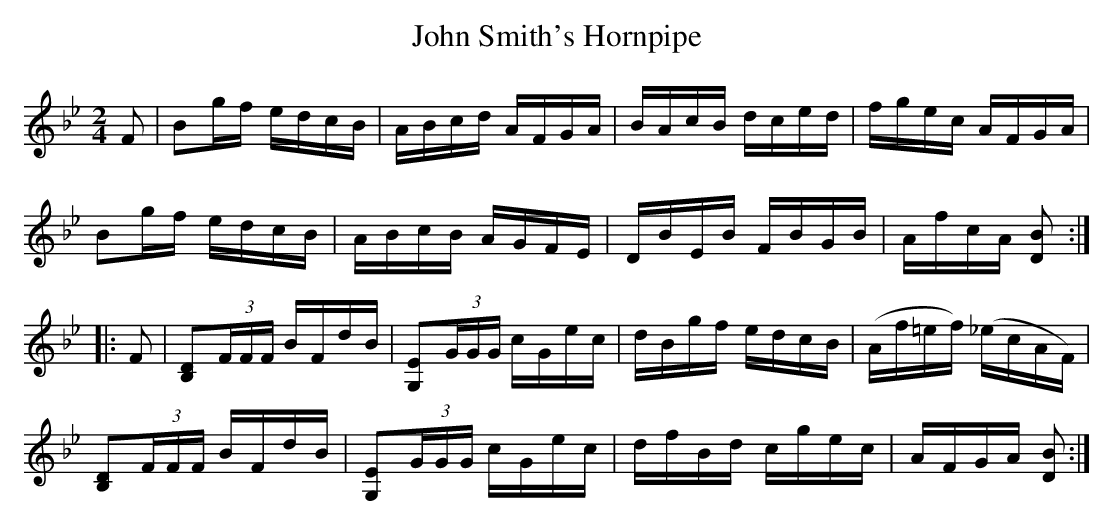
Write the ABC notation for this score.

X:1
T:John Smith's Hornpipe
M:2/4
L:1/8
K:Bb
F|Bg/f/ e/d/c/B/|A/B/c/d/ A/F/G/A/|B/A/c/B/ d/c/e/d/|f/g/e/c/ A/F/G/A/|
Bg/f/ e/d/c/B/|A/B/c/B/ A/G/F/E/|D/B/E/B/ F/B/G/B/|A/f/c/A/ [DB]:|
|:F|[B,D](3F/F/F/ B/F/d/B/|[G,E](3G/G/G/ c/G/e/c/|d/B/g/f/ e/d/c/B/|(A/f/=e/f/) (_e/c/A/F/)|
[B,D](3F/F/F/ B/F/d/B/|[G,E](3G/G/G/ c/G/e/c/|d/f/B/d/ c/g/e/c/|A/F/G/A/ [DB]:|]
